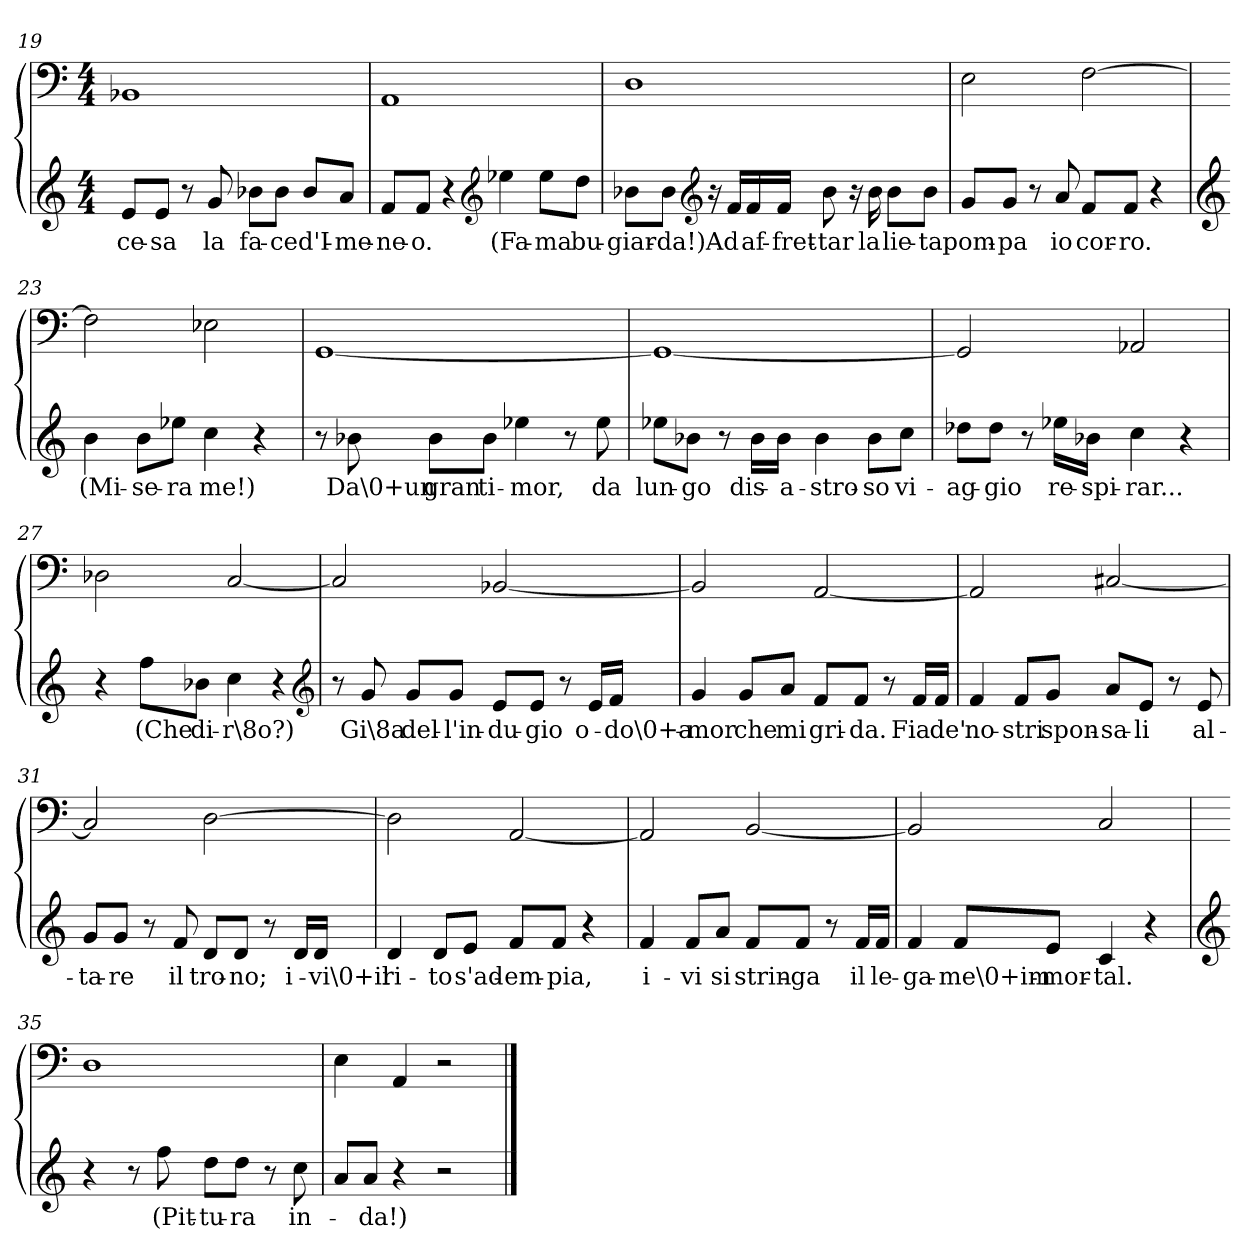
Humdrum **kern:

**kern	**text	**kern
*part1	*part1	*part1
*staff2	*staff2	*staff1
*clefG2	*	*clefF4
*k[]	*	*k[]
*C:	*	*C:
*M4/4	*	*M4/4
=19	=19	=19
8e/L	-ce-	1BB-X/
8e/J	-sa	.
8r	.	.
8g/	la	.
8b-X\L	fa-	.
8b-\J	-ce	.
8b-/L	d'I-	.
8a/J	-me-	.
=20	=20	=20
8f/L	-ne-	1AA/
8f/J	-o.	.
4r	.	.
*clefG2	*	*
4ee-X\	(Fa-	.
8ee-\L	-ma	.
8dd\J	bu-	.
=21	=21	=21
8b-X\L	-giar-	1D\
8b-\J	-da!)	.
*clefG2	*	*
16r	.	.
16f/LL	Ad	.
16f/	af-	.
16f/JJ	-fret-	.
8b-\	-tar	.
16r	.	.
16b-\	la	.
8b-\L	lie-	.
8b-\J	-ta	.
=22	=22	=22
8g/L	pom-	2E\
8g/J	-pa	.
8r	.	.
8a/	io	.
8f/L	cor-	[2F\
8f/J	-ro.	.
4r	.	.
=23	=23	=23
*clefG2	*	*
4b\	(Mi-	2F\]
8b\L	-se-	.
8ee-X\J	-ra	.
4cc\	me!)	2E-X\
4r	.	.
=24	=24	=24
8r	.	[1GG/
8b-X\	Da\0+un	.
8b-\L	gran	.
8b-\J	ti-	.
4ee-X\	-mor,	.
8r	.	.
8ee-\	da	.
=25	=25	=25
8ee-X\L	lun-	1GG/_
8b-X\J	-go	.
8r	.	.
16b-\LL	dis-	.
16b-\JJ	-a-	.
4b-\	-stro-	.
8b-\L	-so	.
8cc\J	vi-	.
=26	=26	=26
8dd-X\L	-ag-	2GG/]
8dd-\J	-gio	.
8r	.	.
16ee-X\LL	re-	.
16b-X\JJ	-spi-	.
4cc\	-rar...	2AA-X/
4r	.	.
=27	=27	=27
4r	.	2D-X\
8ff\L	(Che	.
8b-X\J	di-	.
4cc\	-r\8o?)	[2C/
4r	.	.
*clefG2	*	*
=28	=28	=28
8r	.	2C/]
8g/	Gi\8a	.
8g/L	del-	.
8g/J	-l'in-	.
8e/L	-du-	[2BB-X/
8e/J	-gio	.
8r	.	.
16e/LL	o-	.
16f/JJ	-do\0+a-	.
=29	=29	=29
4g/	-mor	2BB-/]
8g/L	che	.
8a/J	mi	.
8f/L	gri-	[2AA/
8f/J	-da.	.
8r	.	.
16f/LL	Fia	.
16f/JJ	de'	.
=30	=30	=30
4f/	no-	2AA/]
8f/L	-stri	.
8g/J	spon-	.
8a/L	-sa-	[2C#X/
8e/J	-li	.
8r	.	.
8e/	al-	.
=31	=31	=31
8g/L	-ta-	2C#/]
8g/J	-re	.
8r	.	.
8f/	il	.
8d/L	tro-	[2D\
8d/J	-no;	.
8r	.	.
16d/LL	i-	.
16d/JJ	-vi\0+il	.
=32	=32	=32
4d/	ri-	2D\]
8d/L	-to	.
8e/J	s'ad-	.
8f/L	-em-	[2AA/
8f/J	-pia,	.
4r	.	.
=33	=33	=33
4f/	i-	2AA/]
8f/L	-vi	.
8a/J	si	.
8f/L	strin-	[2BB/
8f/J	-ga	.
8r	.	.
16f/LL	il	.
16f/JJ	le-	.
=34	=34	=34
4f/	-ga-	2BB/]
8f/L	-me\0+im-	.
8e/J	-mor-	.
4c/	-tal.	2C/
4r	.	.
=35	=35	=35
*clefG2	*	*
4r	.	1D\
8r	.	.
8ff\	(Pit-	.
8dd\L	-tu-	.
8dd\J	-ra	.
8r	.	.
8cc\	in-	.
=36	=36	=36
8a/L	.	4E\
8a/J	-da!)	.
4r	.	4AA/
2r	.	2r
==	==	==
*-	*-	*-
